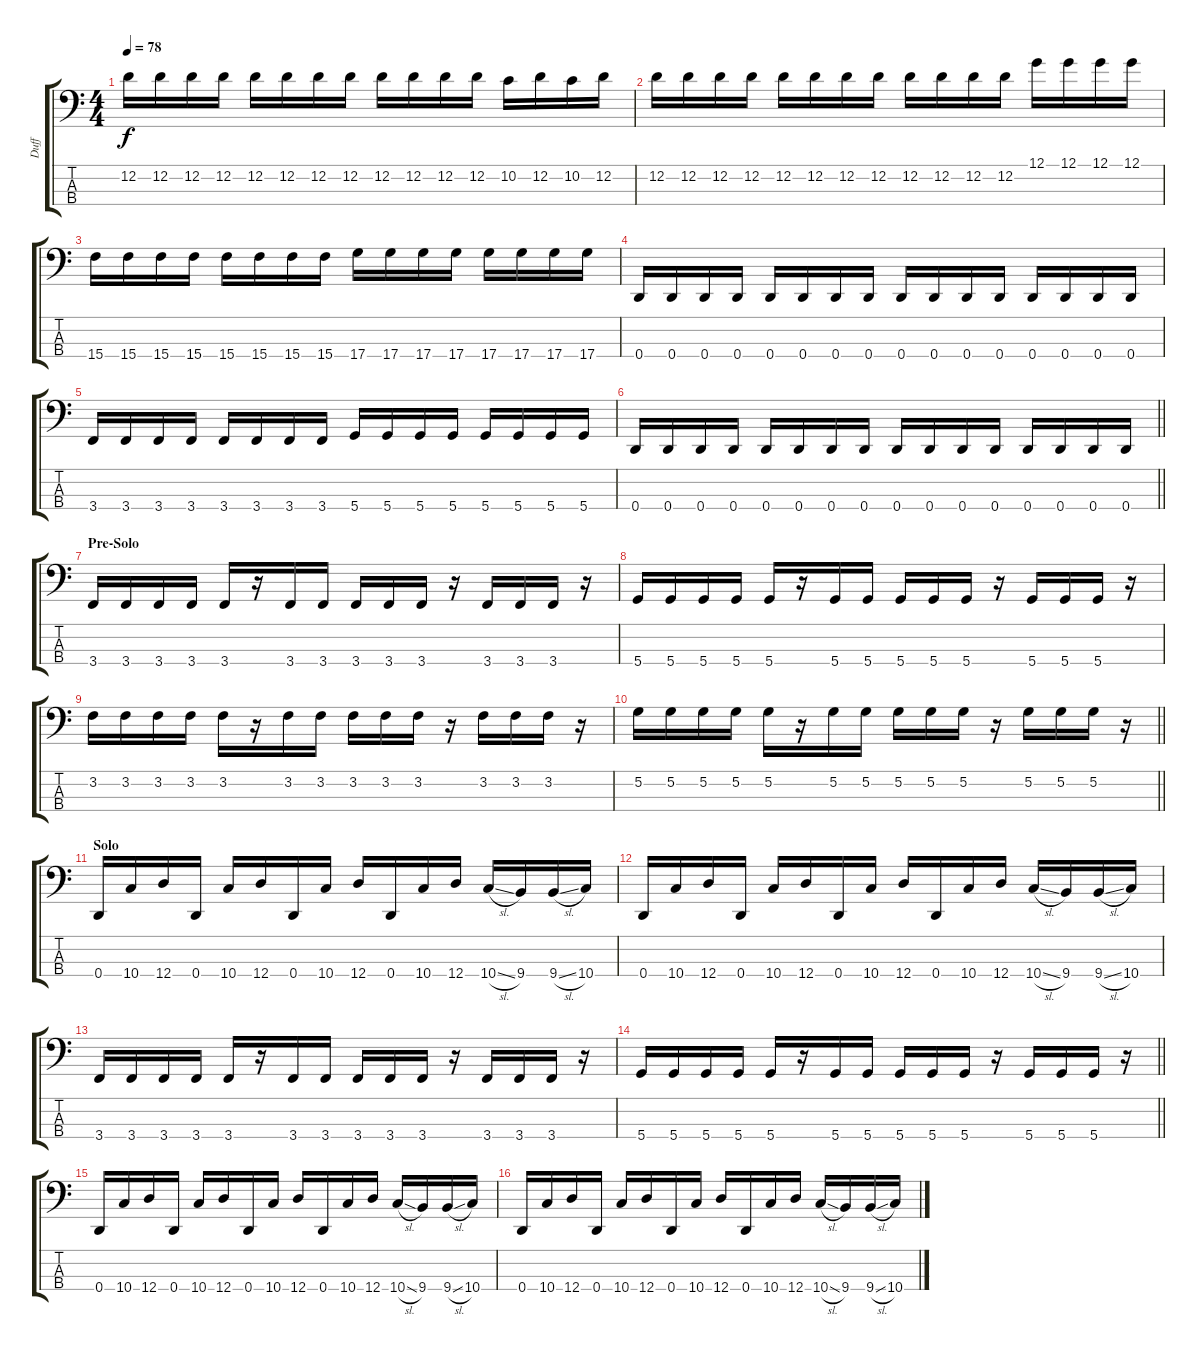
\track ("Duff" "Duff") {instrument electricbasspick}
\staff {score tabs}
\tuning (G2 D2 A1 D1) {hide}
\ts (4 4)
\tempo 78
\clef f4
\ks c
12.2.16{dy f} 12.2.16 12.2.16 12.2.16 12.2.16 12.2.16 12.2.16 12.2.16 12.2.16 12.2.16 12.2.16 12.2.16 10.2.16 12.2.16 10.2.16 12.2.16 |
12.2.16 12.2.16 12.2.16 12.2.16 12.2.16 12.2.16 12.2.16 12.2.16 12.2.16 12.2.16 12.2.16 12.2.16 12.1.16 12.1.16 12.1.16 12.1.16 |
15.4.16 15.4.16 15.4.16 15.4.16 15.4.16 15.4.16 15.4.16 15.4.16 17.4.16 17.4.16 17.4.16 17.4.16 17.4.16 17.4.16 17.4.16 17.4.16 |
0.4.16 0.4.16 0.4.16 0.4.16 0.4.16 0.4.16 0.4.16 0.4.16 0.4.16 0.4.16 0.4.16 0.4.16 0.4.16 0.4.16 0.4.16 0.4.16 |
3.4.16 3.4.16 3.4.16 3.4.16 3.4.16 3.4.16 3.4.16 3.4.16 5.4.16 5.4.16 5.4.16 5.4.16 5.4.16 5.4.16 5.4.16 5.4.16 |
\barLineRight lightlight
0.4.16 0.4.16 0.4.16 0.4.16 0.4.16 0.4.16 0.4.16 0.4.16 0.4.16 0.4.16 0.4.16 0.4.16 0.4.16 0.4.16 0.4.16 0.4.16 |
\section ("" "Pre-Solo")
3.4.16 3.4.16 3.4.16 3.4.16 3.4.16 r.16 3.4.16 3.4.16 3.4.16 3.4.16 3.4.16 r.16 3.4.16 3.4.16 3.4.16 r.16 |
5.4.16 5.4.16 5.4.16 5.4.16 5.4.16 r.16 5.4.16 5.4.16 5.4.16 5.4.16 5.4.16 r.16 5.4.16 5.4.16 5.4.16 r.16 |
3.2.16 3.2.16 3.2.16 3.2.16 3.2.16 r.16 3.2.16 3.2.16 3.2.16 3.2.16 3.2.16 r.16 3.2.16 3.2.16 3.2.16 r.16 |
\barLineRight lightlight
5.2.16 5.2.16 5.2.16 5.2.16 5.2.16 r.16 5.2.16 5.2.16 5.2.16 5.2.16 5.2.16 r.16 5.2.16 5.2.16 5.2.16 r.16 |
\section ("" "Solo")
0.4.16 10.4.16 12.4.16 0.4.16 10.4.16 12.4.16 0.4.16 10.4.16 12.4.16 0.4.16 10.4.16 12.4.16 10.4{sl}.16 9.4.16 9.4{sl}.16 10.4.16 |
0.4.16 10.4.16 12.4.16 0.4.16 10.4.16 12.4.16 0.4.16 10.4.16 12.4.16 0.4.16 10.4.16 12.4.16 10.4{sl}.16 9.4.16 9.4{sl}.16 10.4.16 |
3.4.16 3.4.16 3.4.16 3.4.16 3.4.16 r.16 3.4.16 3.4.16 3.4.16 3.4.16 3.4.16 r.16 3.4.16 3.4.16 3.4.16 r.16 |
\barLineRight lightlight
5.4.16 5.4.16 5.4.16 5.4.16 5.4.16 r.16 5.4.16 5.4.16 5.4.16 5.4.16 5.4.16 r.16 5.4.16 5.4.16 5.4.16 r.16 |
0.4.16 10.4.16 12.4.16 0.4.16 10.4.16 12.4.16 0.4.16 10.4.16 12.4.16 0.4.16 10.4.16 12.4.16 10.4{sl}.16 9.4.16 9.4{sl}.16 10.4.16 |
0.4.16 10.4.16 12.4.16 0.4.16 10.4.16 12.4.16 0.4.16 10.4.16 12.4.16 0.4.16 10.4.16 12.4.16 10.4{sl}.16 9.4.16 9.4{sl}.16 10.4.16
